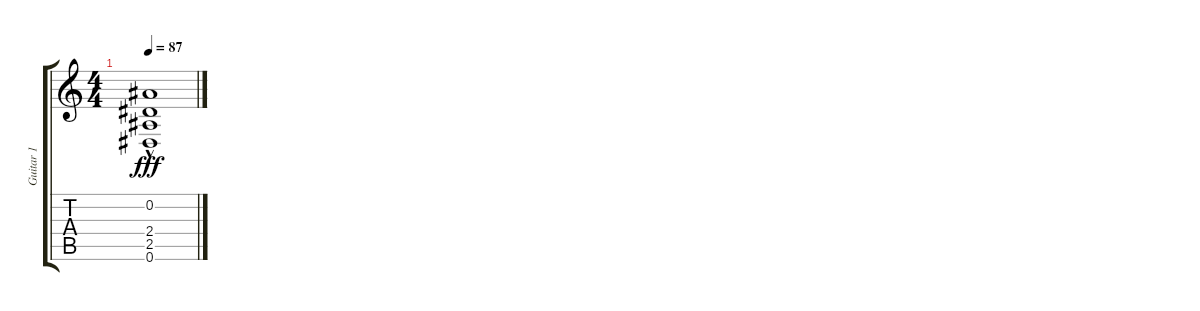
\track ("Guitar 1" "Guitar 1") {instrument electricguitarclean}
\staff {score tabs}
\tuning (Eb4 Bb3 Gb3 Db3 Ab2 Eb2) {hide}
\ts (4 4)
\tempo 87
\clef g2
\ks c
(0.2 2.4 2.5 0.6{hac}).1{dy fff}
